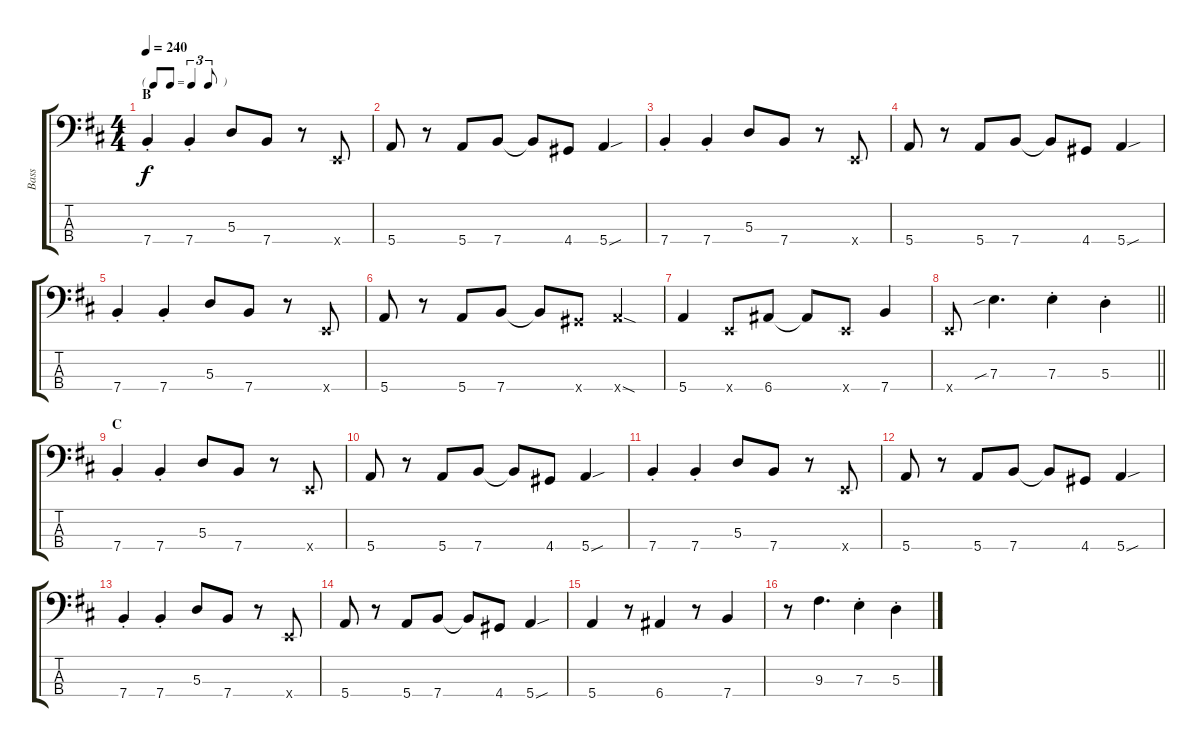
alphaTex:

\track ("Bass" "Bass") {instrument electricbassfinger}
\staff {score tabs}
\tuning (G2 D2 A1 E1) {hide}
\ts (4 4)
\tf triplet8th
\section ("" "B")
\tempo 240
\clef f4
\ks d
7.4{st}.4{dy f} 7.4{st}.4 5.3.8 7.4.8 r.8 0.4{x}.8 |
5.4.8 r.8 5.4.8 7.4.8 7.4{t}.8 4.4.8 5.4{sou}.4 |
7.4{st}.4 7.4{st}.4 5.3.8 7.4.8 r.8 0.4{x}.8 |
5.4.8 r.8 5.4.8 7.4.8 7.4{t}.8 4.4.8 5.4{sou}.4 |
7.4{st}.4 7.4{st}.4 5.3.8 7.4.8 r.8 0.4{x}.8 |
5.4.8 r.8 5.4.8 7.4.8 7.4{t}.8 4.4{x}.8 5.4{sod x}.4 |
5.4.4 0.4{x}.8 6.4.8 6.4{t}.8 0.4{x}.8 7.4.4 |
\barLineRight lightlight
0.4{x}.8 7.3{sib}.4{d} 7.3{st}.4 5.3{st}.4 |
\section ("" "C")
7.4{st}.4 7.4{st}.4 5.3.8 7.4.8 r.8 0.4{x}.8 |
5.4.8 r.8 5.4.8 7.4.8 7.4{t}.8 4.4.8 5.4{sou}.4 |
7.4{st}.4 7.4{st}.4 5.3.8 7.4.8 r.8 0.4{x}.8 |
5.4.8 r.8 5.4.8 7.4.8 7.4{t}.8 4.4.8 5.4{sou}.4 |
7.4{st}.4 7.4{st}.4 5.3.8 7.4.8 r.8 0.4{x}.8 |
5.4.8 r.8 5.4.8 7.4.8 7.4{t}.8 4.4.8 5.4{sou}.4 |
5.4.4 r.8 6.4.4 r.8 7.4.4 |
r.8 9.3.4{d} 7.3{st}.4 5.3{st}.4
